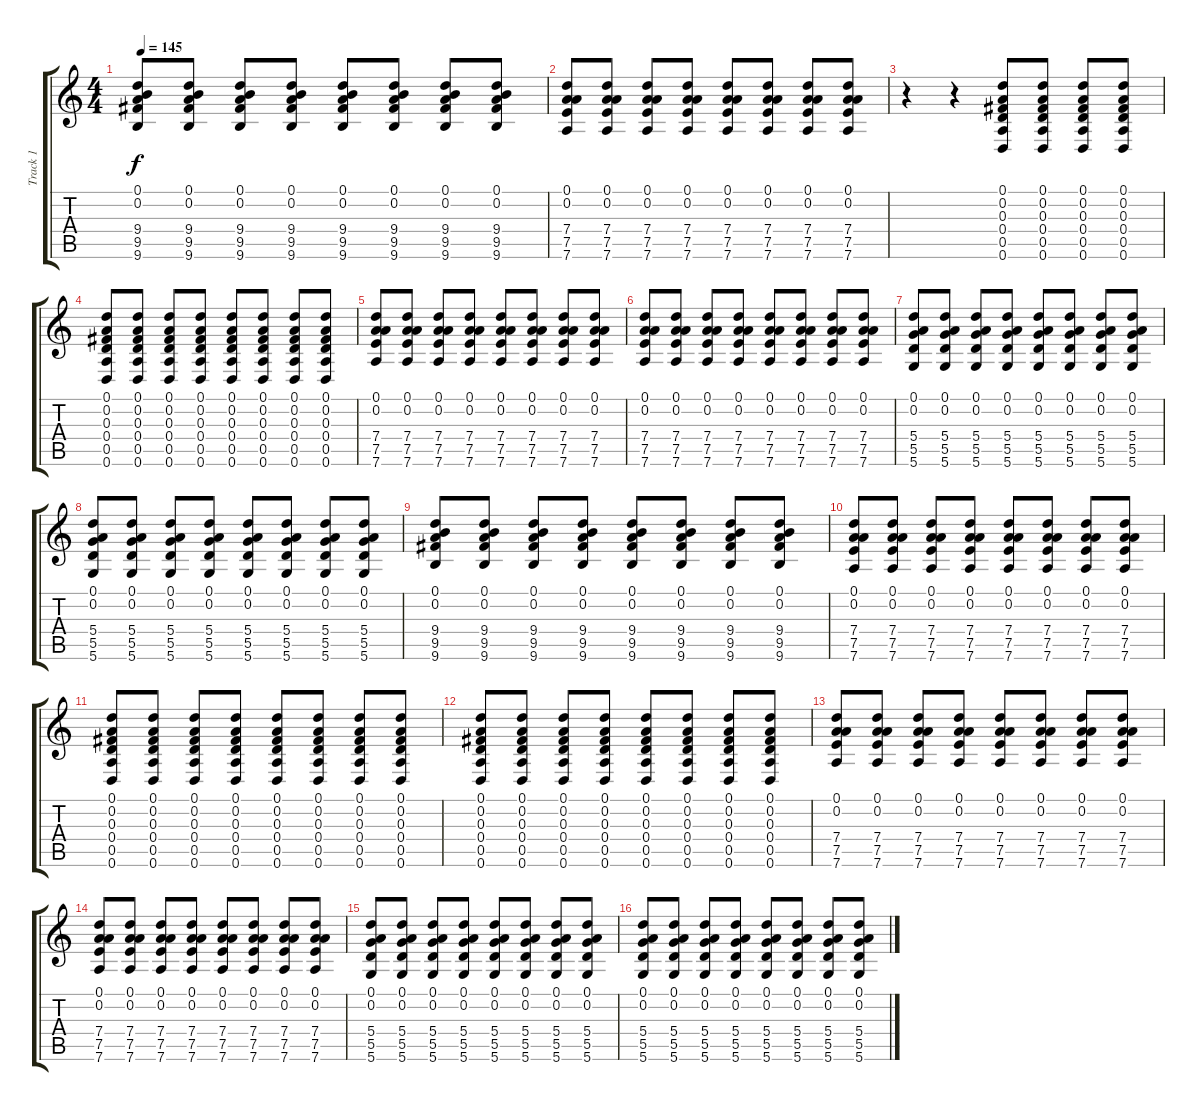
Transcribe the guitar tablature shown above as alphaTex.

\track ("Track 1" "Track 1") {instrument acousticguitarsteel}
\staff {score tabs}
\tuning (D4 A3 Gb3 D3 A2 D2) {hide}
\ts (4 4)
\tempo 145
\clef g2
\ks c
(0.1 0.2 9.4 9.5 9.6).8{dy f} (0.1 0.2 9.4 9.5 9.6).8 (0.1 0.2 9.4 9.5 9.6).8 (0.1 0.2 9.4 9.5 9.6).8 (0.1 0.2 9.4 9.5 9.6).8 (0.1 0.2 9.4 9.5 9.6).8 (0.1 0.2 9.4 9.5 9.6).8 (0.1 0.2 9.4 9.5 9.6).8 |
(0.1 0.2 7.4 7.5 7.6).8 (0.1 0.2 7.4 7.5 7.6).8 (0.1 0.2 7.4 7.5 7.6).8 (0.1 0.2 7.4 7.5 7.6).8 (0.1 0.2 7.4 7.5 7.6).8 (0.1 0.2 7.4 7.5 7.6).8 (0.1 0.2 7.4 7.5 7.6).8 (0.1 0.2 7.4 7.5 7.6).8 |
r.4 r.4 (0.1 0.2 0.3 0.4 0.5 0.6).8 (0.1 0.2 0.3 0.4 0.5 0.6).8 (0.1 0.2 0.3 0.4 0.5 0.6).8 (0.1 0.2 0.3 0.4 0.5 0.6).8 |
(0.1 0.2 0.3 0.4 0.5 0.6).8 (0.1 0.2 0.3 0.4 0.5 0.6).8 (0.1 0.2 0.3 0.4 0.5 0.6).8 (0.1 0.2 0.3 0.4 0.5 0.6).8 (0.1 0.2 0.3 0.4 0.5 0.6).8 (0.1 0.2 0.3 0.4 0.5 0.6).8 (0.1 0.2 0.3 0.4 0.5 0.6).8 (0.1 0.2 0.3 0.4 0.5 0.6).8 |
(0.1 0.2 7.4 7.5 7.6).8 (0.1 0.2 7.4 7.5 7.6).8 (0.1 0.2 7.4 7.5 7.6).8 (0.1 0.2 7.4 7.5 7.6).8 (0.1 0.2 7.4 7.5 7.6).8 (0.1 0.2 7.4 7.5 7.6).8 (0.1 0.2 7.4 7.5 7.6).8 (0.1 0.2 7.4 7.5 7.6).8 |
(0.1 0.2 7.4 7.5 7.6).8 (0.1 0.2 7.4 7.5 7.6).8 (0.1 0.2 7.4 7.5 7.6).8 (0.1 0.2 7.4 7.5 7.6).8 (0.1 0.2 7.4 7.5 7.6).8 (0.1 0.2 7.4 7.5 7.6).8 (0.1 0.2 7.4 7.5 7.6).8 (0.1 0.2 7.4 7.5 7.6).8 |
(0.1 0.2 5.4 5.5 5.6).8 (0.1 0.2 5.4 5.5 5.6).8 (0.1 0.2 5.4 5.5 5.6).8 (0.1 0.2 5.4 5.5 5.6).8 (0.1 0.2 5.4 5.5 5.6).8 (0.1 0.2 5.4 5.5 5.6).8 (0.1 0.2 5.4 5.5 5.6).8 (0.1 0.2 5.4 5.5 5.6).8 |
(0.1 0.2 5.4 5.5 5.6).8 (0.1 0.2 5.4 5.5 5.6).8 (0.1 0.2 5.4 5.5 5.6).8 (0.1 0.2 5.4 5.5 5.6).8 (0.1 0.2 5.4 5.5 5.6).8 (0.1 0.2 5.4 5.5 5.6).8 (0.1 0.2 5.4 5.5 5.6).8 (0.1 0.2 5.4 5.5 5.6).8 |
(0.1 0.2 9.4 9.5 9.6).8 (0.1 0.2 9.4 9.5 9.6).8 (0.1 0.2 9.4 9.5 9.6).8 (0.1 0.2 9.4 9.5 9.6).8 (0.1 0.2 9.4 9.5 9.6).8 (0.1 0.2 9.4 9.5 9.6).8 (0.1 0.2 9.4 9.5 9.6).8 (0.1 0.2 9.4 9.5 9.6).8 |
(0.1 0.2 7.4 7.5 7.6).8 (0.1 0.2 7.4 7.5 7.6).8 (0.1 0.2 7.4 7.5 7.6).8 (0.1 0.2 7.4 7.5 7.6).8 (0.1 0.2 7.4 7.5 7.6).8 (0.1 0.2 7.4 7.5 7.6).8 (0.1 0.2 7.4 7.5 7.6).8 (0.1 0.2 7.4 7.5 7.6).8 |
(0.1 0.2 0.3 0.4 0.5 0.6).8 (0.1 0.2 0.3 0.4 0.5 0.6).8 (0.1 0.2 0.3 0.4 0.5 0.6).8 (0.1 0.2 0.3 0.4 0.5 0.6).8 (0.1 0.2 0.3 0.4 0.5 0.6).8 (0.1 0.2 0.3 0.4 0.5 0.6).8 (0.1 0.2 0.3 0.4 0.5 0.6).8 (0.1 0.2 0.3 0.4 0.5 0.6).8 |
(0.1 0.2 0.3 0.4 0.5 0.6).8 (0.1 0.2 0.3 0.4 0.5 0.6).8 (0.1 0.2 0.3 0.4 0.5 0.6).8 (0.1 0.2 0.3 0.4 0.5 0.6).8 (0.1 0.2 0.3 0.4 0.5 0.6).8 (0.1 0.2 0.3 0.4 0.5 0.6).8 (0.1 0.2 0.3 0.4 0.5 0.6).8 (0.1 0.2 0.3 0.4 0.5 0.6).8 |
(0.1 0.2 7.4 7.5 7.6).8 (0.1 0.2 7.4 7.5 7.6).8 (0.1 0.2 7.4 7.5 7.6).8 (0.1 0.2 7.4 7.5 7.6).8 (0.1 0.2 7.4 7.5 7.6).8 (0.1 0.2 7.4 7.5 7.6).8 (0.1 0.2 7.4 7.5 7.6).8 (0.1 0.2 7.4 7.5 7.6).8 |
(0.1 0.2 7.4 7.5 7.6).8 (0.1 0.2 7.4 7.5 7.6).8 (0.1 0.2 7.4 7.5 7.6).8 (0.1 0.2 7.4 7.5 7.6).8 (0.1 0.2 7.4 7.5 7.6).8 (0.1 0.2 7.4 7.5 7.6).8 (0.1 0.2 7.4 7.5 7.6).8 (0.1 0.2 7.4 7.5 7.6).8 |
(0.1 0.2 5.4 5.5 5.6).8 (0.1 0.2 5.4 5.5 5.6).8 (0.1 0.2 5.4 5.5 5.6).8 (0.1 0.2 5.4 5.5 5.6).8 (0.1 0.2 5.4 5.5 5.6).8 (0.1 0.2 5.4 5.5 5.6).8 (0.1 0.2 5.4 5.5 5.6).8 (0.1 0.2 5.4 5.5 5.6).8 |
(0.1 0.2 5.4 5.5 5.6).8 (0.1 0.2 5.4 5.5 5.6).8 (0.1 0.2 5.4 5.5 5.6).8 (0.1 0.2 5.4 5.5 5.6).8 (0.1 0.2 5.4 5.5 5.6).8 (0.1 0.2 5.4 5.5 5.6).8 (0.1 0.2 5.4 5.5 5.6).8 (0.1 0.2 5.4 5.5 5.6).8
